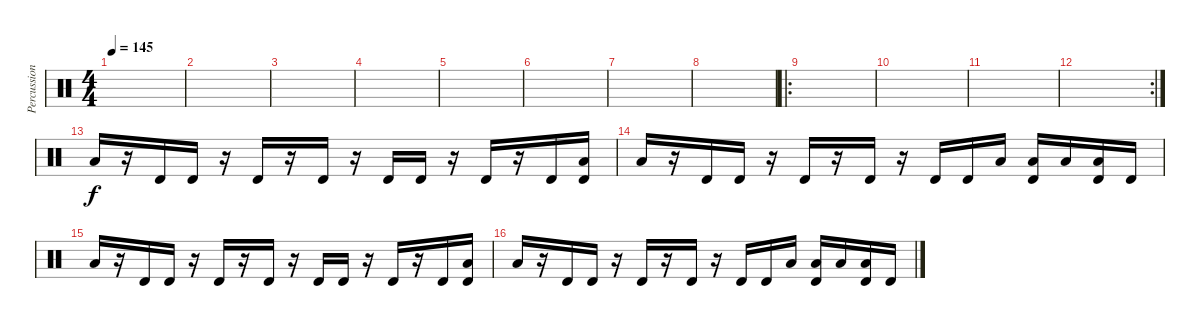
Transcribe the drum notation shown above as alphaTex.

\track ("Percussion" "Percussion") {instrument percussion}
\staff {score}
\articulation defaults
\ts (4 4)
\tempo 145
\clef neutral
\ks c
|
|
|
|
|
|
|
|
\ro
|
|
|
\rc 2
|
"Low Floor Tom (hit)".16 r.16 "Timbale high (hit)".16 "Timbale high (hit)".16 r.16 "Timbale high (hit)".16 r.16 "Timbale high (hit)".16 r.16 "Timbale high (hit)".16 "Timbale high (hit)".16 r.16 "Timbale high (hit)".16 r.16 "Timbale high (hit)".16 ("Timbale high (hit)" "Low Floor Tom (hit)").16 |
"Low Floor Tom (hit)".16 r.16 "Timbale high (hit)".16 "Timbale high (hit)".16 r.16 "Timbale high (hit)".16 r.16 "Timbale high (hit)".16 r.16 "Timbale high (hit)".16 "Timbale high (hit)".16 "Low Floor Tom (hit)".16 ("Timbale high (hit)" "Low Floor Tom (hit)").16 "Low Floor Tom (hit)".16 ("Timbale high (hit)" "Low Floor Tom (hit)").16 "Timbale high (hit)".16 |
"Low Floor Tom (hit)".16 r.16 "Timbale high (hit)".16 "Timbale high (hit)".16 r.16 "Timbale high (hit)".16 r.16 "Timbale high (hit)".16 r.16 "Timbale high (hit)".16 "Timbale high (hit)".16 r.16 "Timbale high (hit)".16 r.16 "Timbale high (hit)".16 ("Timbale high (hit)" "Low Floor Tom (hit)").16 |
"Low Floor Tom (hit)".16 r.16 "Timbale high (hit)".16 "Timbale high (hit)".16 r.16 "Timbale high (hit)".16 r.16 "Timbale high (hit)".16 r.16 "Timbale high (hit)".16 "Timbale high (hit)".16 "Low Floor Tom (hit)".16 ("Timbale high (hit)" "Low Floor Tom (hit)").16 "Low Floor Tom (hit)".16 ("Timbale high (hit)" "Low Floor Tom (hit)").16 "Timbale high (hit)".16
